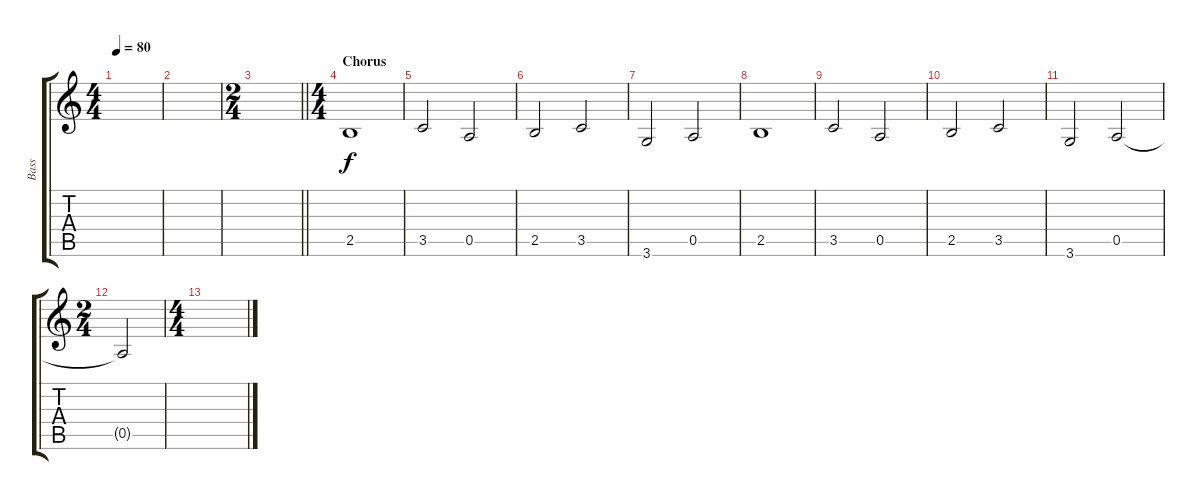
\track ("Bass" "Bass") {instrument electricbasspick}
\staff {score tabs}
\tuning (E4 B3 G3 D3 A2 E2) {hide}
\ts (4 4)
\tempo 80
\clef g2
\ks c
|
|
\ts (2 4)
\barLineRight lightlight
|
\ts (4 4)
\section ("" "Chorus")
2.5.1 |
3.5.2 0.5.2 |
2.5.2 3.5.2 |
3.6.2 0.5.2 |
2.5.1 |
3.5.2 0.5.2 |
2.5.2 3.5.2 |
3.6.2 0.5.2 |
\ts (2 4)
0.5{t}.2 |
\ts (4 4)
